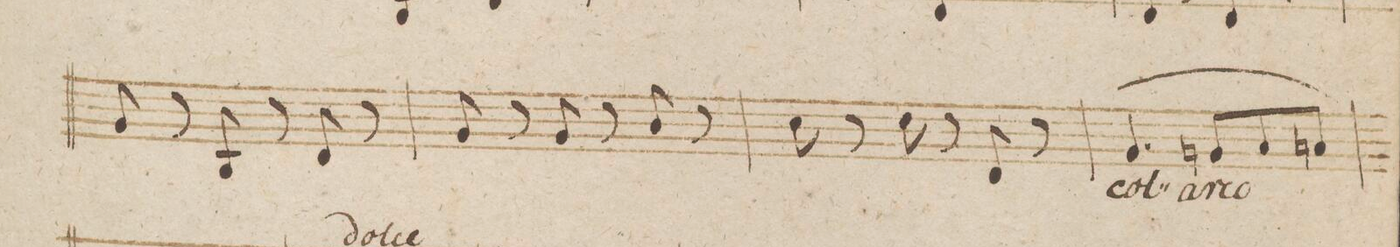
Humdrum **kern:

**kern	**dynam
*I"Viola.	*
*clefC3	*
*k[b-e-a-d-]	*
*met(c|)	*
*M3/4	*
8A-/	.
8r	.
8C/	.
8r	.
8E-/	.
8r	.
=104	=104
8A-/	.
8r	.
8A-/	.
8r	.
8c/	.
8r	.
=105	=105
8d-\	.
8r	.
8e-\	.
8r	.
8E-/	.
8r	.
=106	=106
(>4.A-/	.
8An/L	.
8B-/	.
8Bn/J)	.
=107	=107
*-	*-
